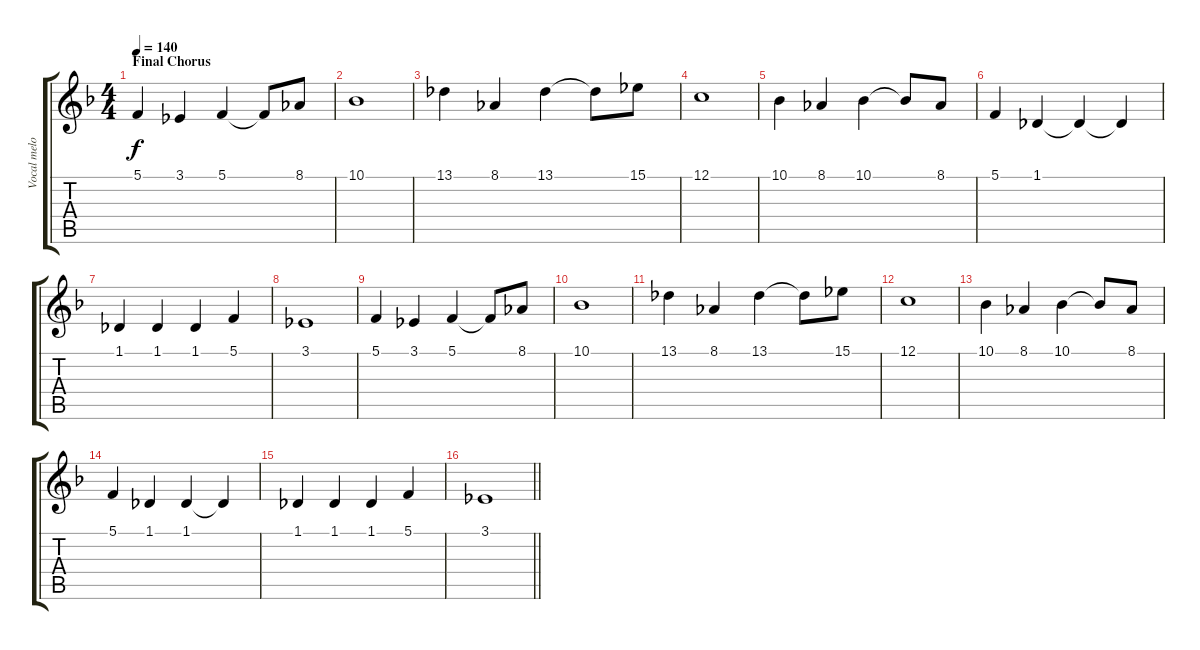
\track ("Vocal melody" "Vocal melo") {instrument lead6voice}
\staff {score tabs}
\tuning (C4 G3 Eb3 Bb2 F2 C2) {hide}
\ts (4 4)
\section ("" "Final Chorus")
\tempo 140
\clef g2
\ks dminor
5.1.4{dy f} 3.1.4 5.1.4 5.1{t}.8 8.1.8 |
10.1.1 |
13.1.4 8.1.4 13.1.4 13.1{t}.8 15.1.8 |
12.1.1 |
10.1.4 8.1.4 10.1.4 10.1{t}.8 8.1.8 |
5.1.4 1.1.4 1.1{t}.4 1.1{t}.4 |
1.1.4 1.1.4 1.1.4 5.1.4 |
3.1.1 |
5.1.4 3.1.4 5.1.4 5.1{t}.8 8.1.8 |
10.1.1 |
13.1.4 8.1.4 13.1.4 13.1{t}.8 15.1.8 |
12.1.1 |
10.1.4 8.1.4 10.1.4 10.1{t}.8 8.1.8 |
5.1.4 1.1.4 1.1.4 1.1{t}.4 |
1.1.4 1.1.4 1.1.4 5.1.4 |
\barLineRight lightlight
3.1.1
